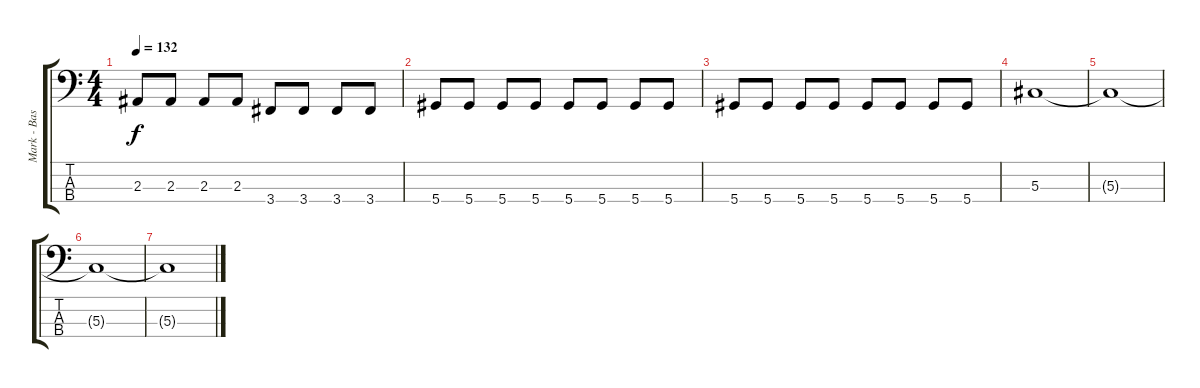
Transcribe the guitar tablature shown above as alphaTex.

\track ("Mark - Bass" "Mark - Bas") {instrument electricbasspick}
\staff {score tabs}
\tuning (Gb2 Db2 Ab1 Eb1) {hide}
\ts (4 4)
\tempo 132
\clef f4
\ks c
2.3.8{dy f} 2.3.8 2.3.8 2.3.8 3.4.8 3.4.8 3.4.8 3.4.8 |
5.4.8 5.4.8 5.4.8 5.4.8 5.4.8 5.4.8 5.4.8 5.4.8 |
5.4.8 5.4.8 5.4.8 5.4.8 5.4.8 5.4.8 5.4.8 5.4.8 |
5.3.1 |
5.3{t}.1 |
5.3{t}.1 |
5.3{t}.1
